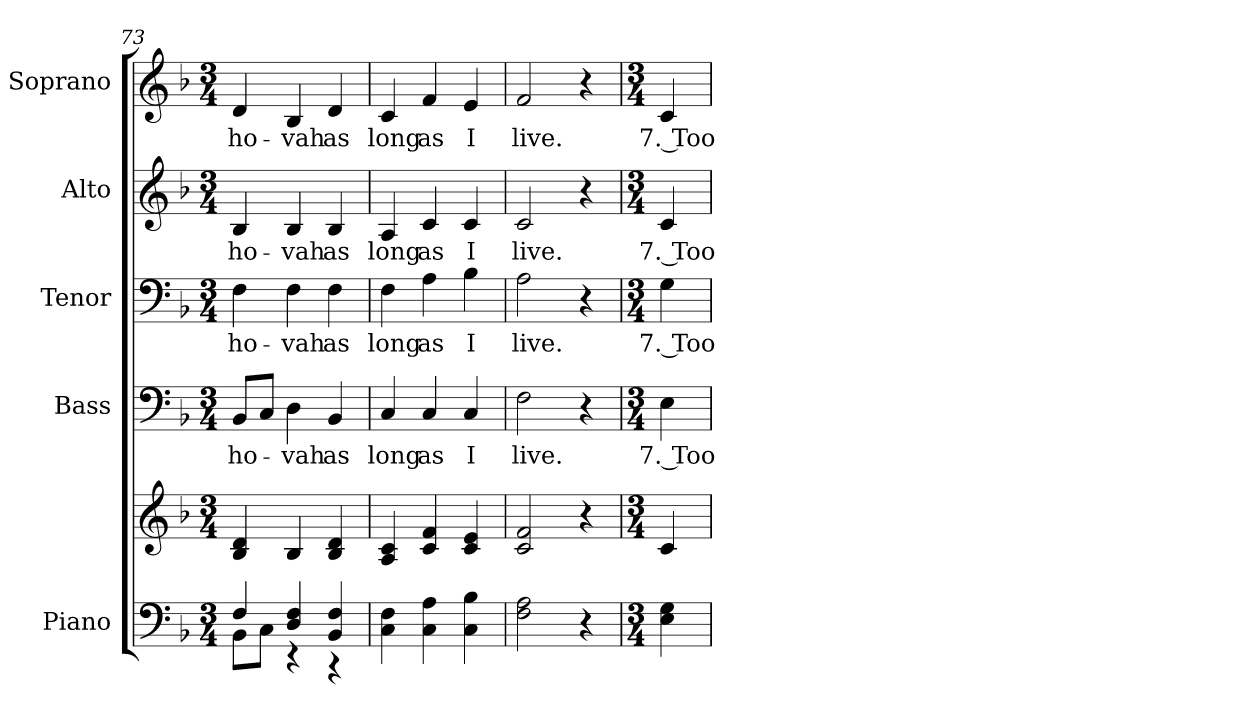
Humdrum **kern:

**kern	**kern	**kern	**text	**kern	**text	**kern	**text	**kern	**text
*part5	*part5	*part4	*part4	*part3	*part3	*part2	*part2	*part1	*part1
*staff6	*staff5	*staff4	*staff4	*staff3	*staff3	*staff2	*staff2	*staff1	*staff1
*I"Piano	*	*I"Bass	*	*I"Tenor	*	*I"Alto	*	*I"Soprano	*
*I'Pno.	*	*I'B.	*	*I'T.	*	*I'A.	*	*I'S.	*
*clefF4	*clefG2	*clefF4	*	*clefF4	*	*clefG2	*	*clefG2	*
*k[b-]	*k[b-]	*k[b-]	*	*k[b-]	*	*k[b-]	*	*k[b-]	*
*F:	*F:	*F:	*	*F:	*	*F:	*	*F:	*
*M3/4	*M3/4	*M3/4	*	*M3/4	*	*M3/4	*	*M3/4	*
=73	=73	=73	=73	=73	=73	=73	=73	=73	=73
*^	*	*	*	*	*	*	*	*	*
!	!	!	!	!LO:LY:b:color=#000000	!	!	!	!	!	!
!	!	!	!	!	!	!LO:LY:b:color=#000000	!	!	!	!
!	!	!	!	!	!	!	!	!LO:LY:b:color=#000000	!	!
!	!	!	!	!	!	!	!	!	!	!LO:LY:b:color=#000000
4Fi/	8BB-i\L	4B-i/ 4di	8BB-i/L	-ho-	4Fi\	-ho-	4B-i/	-ho-	4di/	-ho-
.	8Ci\J	.	8Ci/J	.	.	.	.	.	.	.
!	!	!	!	!LO:LY:b:color=#000000	!	!	!	!	!	!
!	!	!	!	!	!	!LO:LY:b:color=#000000	!	!	!	!
!	!	!	!	!	!	!	!	!LO:LY:b:color=#000000	!	!
!	!	!	!	!	!	!	!	!	!	!LO:LY:b:color=#000000
4Di/ 4Fi	4r	4B-i/	4Di\	-vah	4Fi\	-vah	4B-i/	-vah	4B-i/	-vah
!	!	!	!	!LO:LY:b:color=#000000	!	!	!	!	!	!
!	!	!	!	!	!	!LO:LY:b:color=#000000	!	!	!	!
!	!	!	!	!	!	!	!	!LO:LY:b:color=#000000	!	!
!	!	!	!	!	!	!	!	!	!	!LO:LY:b:color=#000000
4BB-i/ 4Fi	4r	4B-i/ 4di	4BB-i/	as	4Fi\	as	4B-i/	as	4di/	as
*v	*v	*	*	*	*	*	*	*	*	*
!!LO:PB:g=z
=74	=74	=74	=74	=74	=74	=74	=74	=74	=74
*^	*	*	*	*	*	*	*	*	*
!	!	!	!	!LO:LY:b:color=#000000	!	!	!	!	!	!
*v	*v	*	*	*	*	*	*	*	*	*
*^	*	*	*	*	*	*	*	*	*
!	!	!	!	!	!	!LO:LY:b:color=#000000	!	!	!	!
*v	*v	*	*	*	*	*	*	*	*	*
*^	*	*	*	*	*	*	*	*	*
!	!	!	!	!	!	!	!	!LO:LY:b:color=#000000	!	!
*v	*v	*	*	*	*	*	*	*	*	*
*^	*	*	*	*	*	*	*	*	*
!	!	!	!	!	!	!	!	!	!	!LO:LY:b:color=#000000
*v	*v	*	*	*	*	*	*	*	*	*
4Ci\ 4Fi	4Ai/ 4ci	4Ci/	long	4Fi\	long	4Ai/	long	4ci/	long
!	!	!	!LO:LY:b:color=#000000	!	!	!	!	!	!
!	!	!	!	!	!LO:LY:b:color=#000000	!	!	!	!
!	!	!	!	!	!	!	!LO:LY:b:color=#000000	!	!
!	!	!	!	!	!	!	!	!	!LO:LY:b:color=#000000
4Ci\ 4Ai	4ci/ 4fi	4Ci/	as	4Ai\	as	4ci/	as	4fi/	as
!	!	!	!LO:LY:b:color=#000000	!	!	!	!	!	!
!	!	!	!	!	!LO:LY:b:color=#000000	!	!	!	!
!	!	!	!	!	!	!	!LO:LY:b:color=#000000	!	!
!	!	!	!	!	!	!	!	!	!LO:LY:b:color=#000000
4Ci\ 4B-i	4ci/ 4ei	4Ci/	I	4B-i\	I	4ci/	I	4ei/	I
=75	=75	=75	=75	=75	=75	=75	=75	=75	=75
!	!	!	!LO:LY:b:color=#000000	!	!	!	!	!	!
!	!	!	!	!	!LO:LY:b:color=#000000	!	!	!	!
!	!	!	!	!	!	!	!LO:LY:b:color=#000000	!	!
!	!	!	!	!	!	!	!	!	!LO:LY:b:color=#000000
2Fi\ 2Ai	2ci/ 2fi	2Fi\	live.	2Ai\	live.	2ci/	live.	2fi/	live.
4r	4r	4r	.	4r	.	4r	.	4r	.
=76	=76	=76	=76	=76	=76	=76	=76	=76	=76
*M3/4	*M3/4	*M3/4	*	*M3/4	*	*M3/4	*	*M3/4	*
!	!	!	!LO:LY:b:color=#000000	!	!	!	!	!	!
!	!	!	!	!	!LO:LY:b:color=#000000	!	!	!	!
!	!	!	!	!	!	!	!LO:LY:b:color=#000000	!	!
!	!	!	!	!	!	!	!	!	!LO:LY:b:color=#000000
4Ei\ 4Gi	4ci/	4Ei\	7. Too	4Gi\	7. Too	4ci/	7. Too	4ci/	7. Too
=	=	=	=	=	=	=	=	=	=
*-	*-	*-	*-	*-	*-	*-	*-	*-	*-
